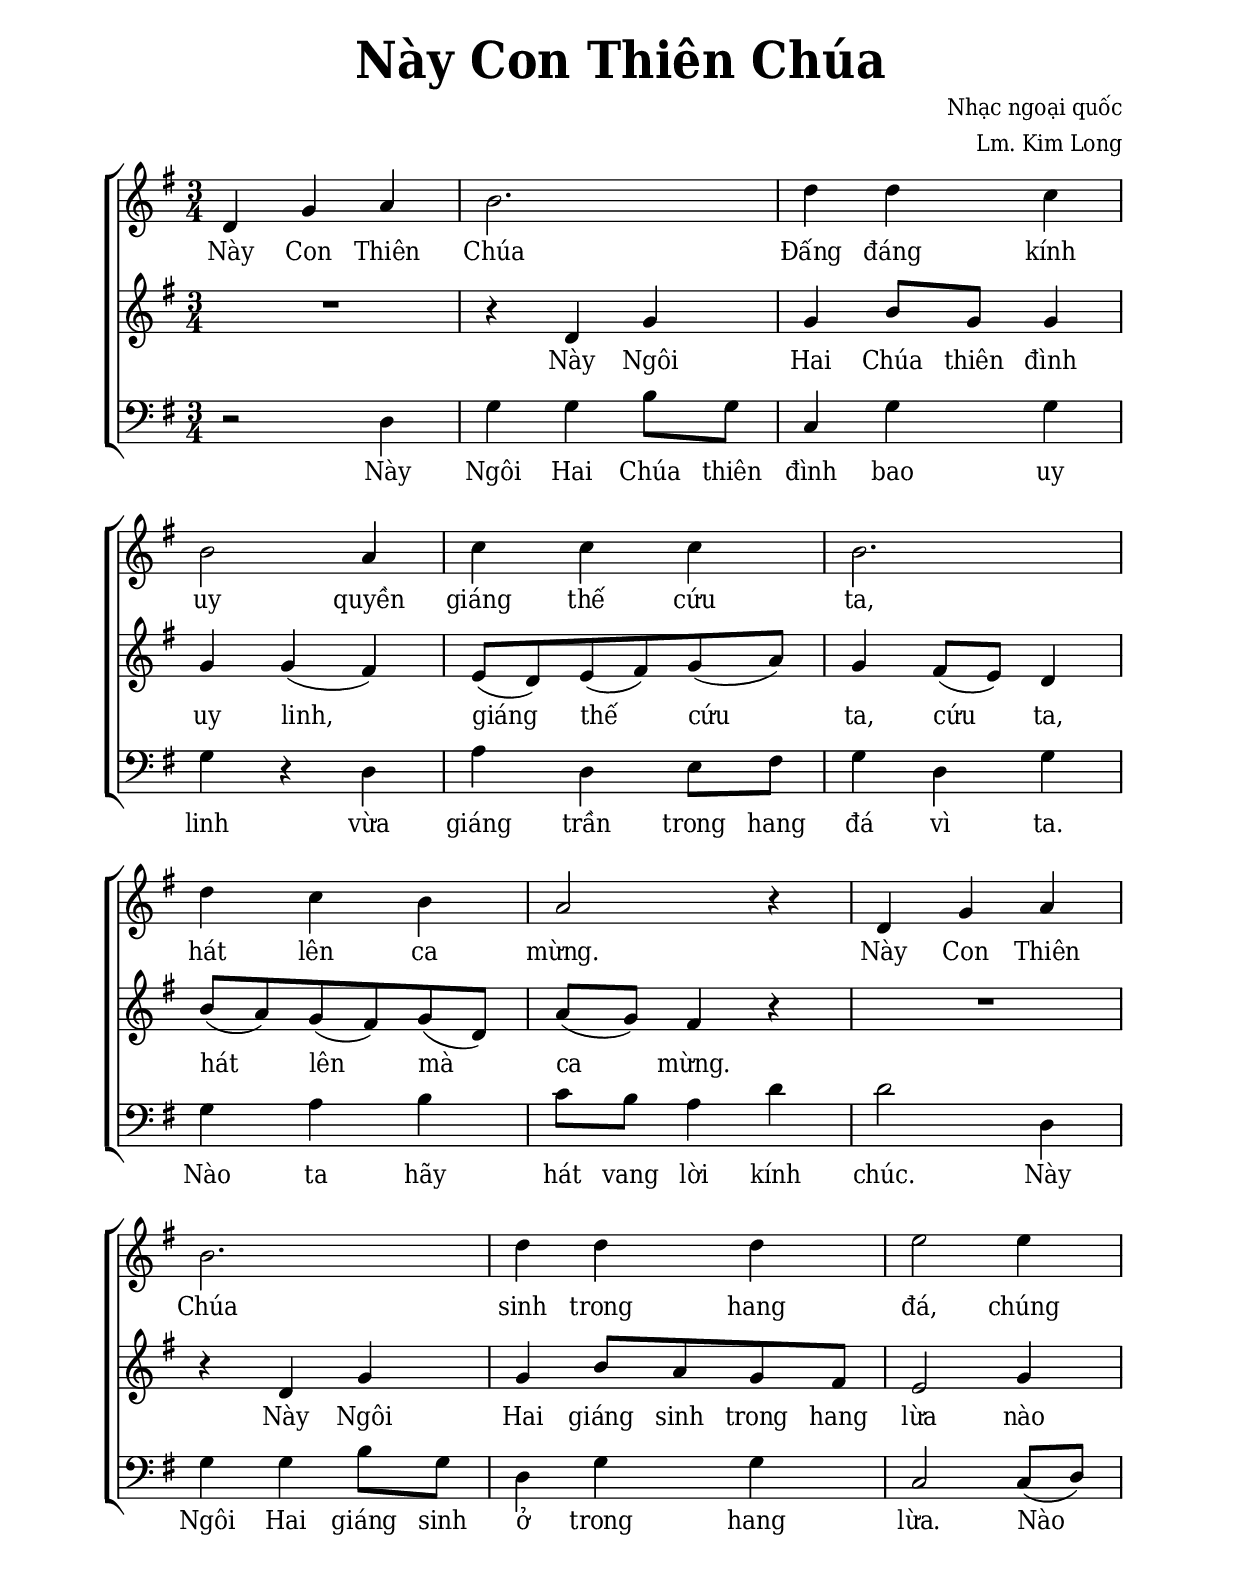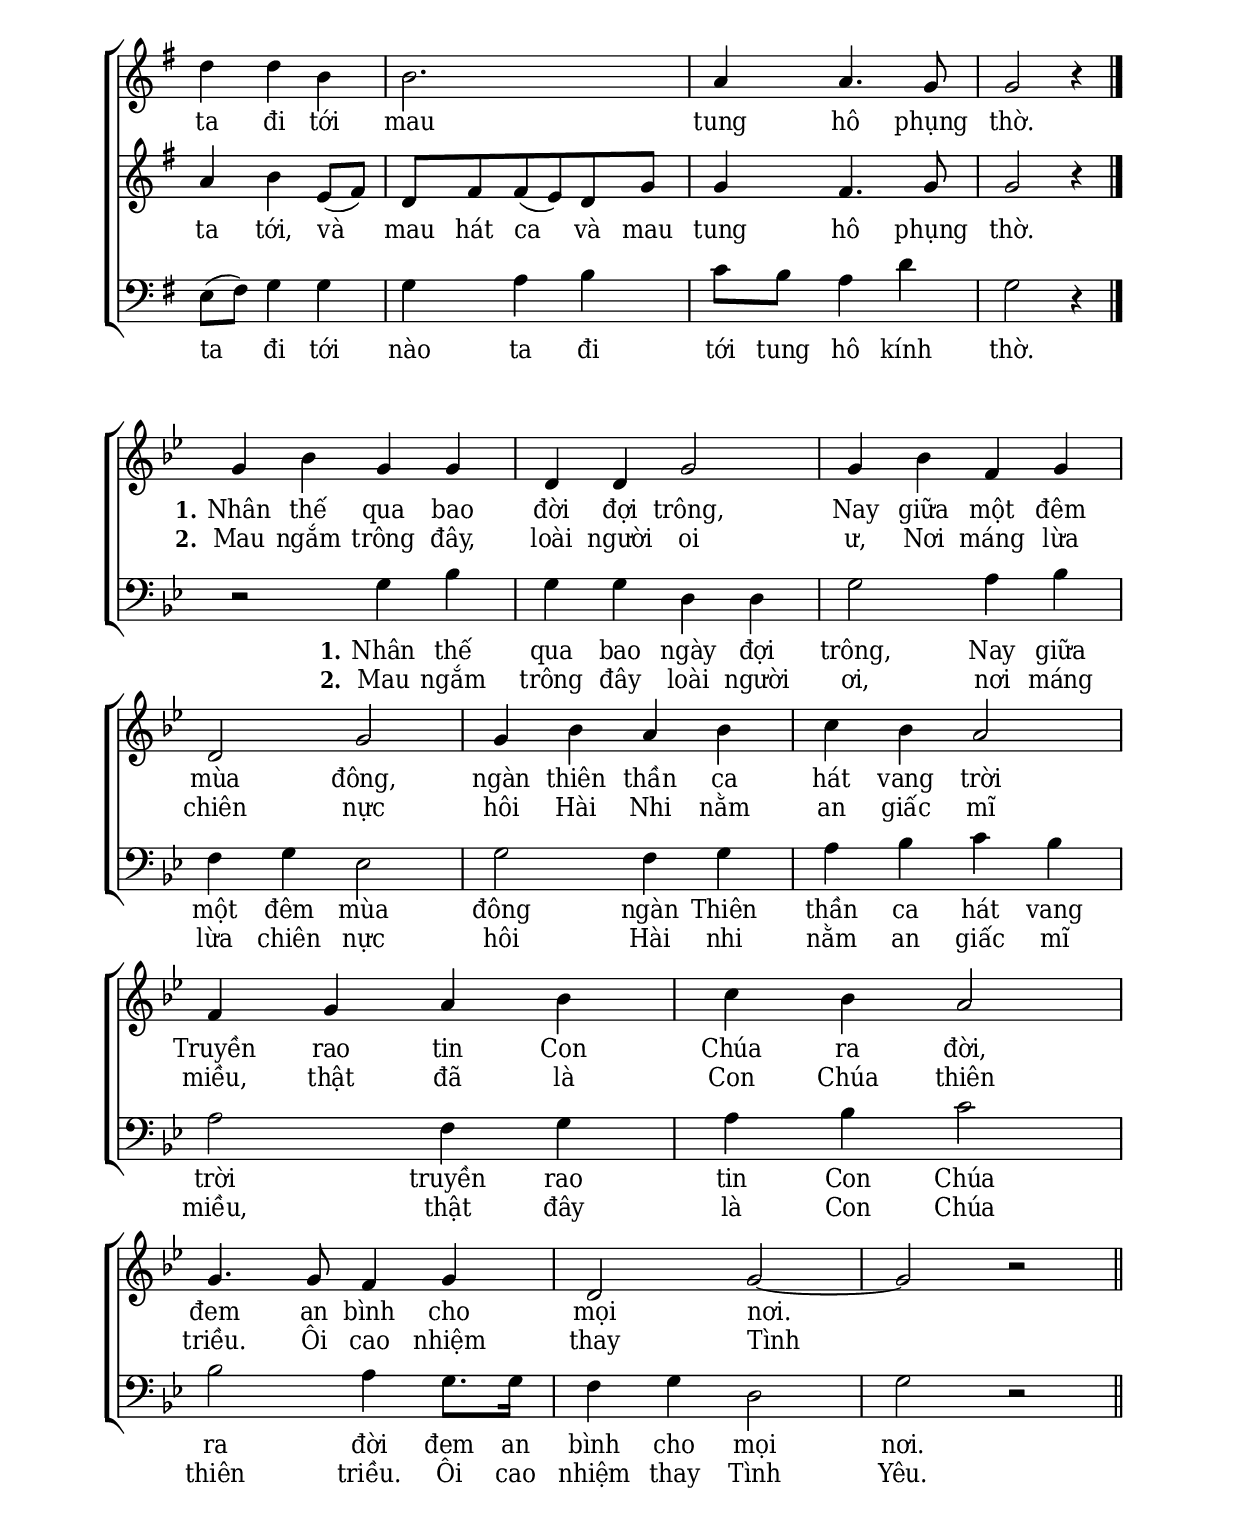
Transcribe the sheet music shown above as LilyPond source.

% Cài đặt chung
\version "2.22.1"
\include "english.ly"

\header {
  title = \markup { \fontsize #3 "Này Con Thiên Chúa" }
  composer = "Nhạc ngoại quốc"
  arranger = "Lm. Kim Long"
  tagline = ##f
}

% Nhạc
nhacDiepKhucSop = \relative c' {
  \key g \major
  \time 3/4
  d4 g a |
  b2. |
  d4 d c |
  b2 a4 |
  c c c |
  b2. |
  d4 c b |
  a2 r4 |
  d, g a |
  b2. |
  d4 d d |
  e2 e4 |
  d d b |
  b2. |
  a4 a4. g8 |
  g2 r4 \bar "|."
}

nhacDiepKhucAlto = \relative c' {
  \key g \major
  \time 3/4
  R2.
  r4 d g |
  g b8 g g4 |
  g g (fs) |
  e8 (d) e (fs) g (a) |
  g4 fs8 (e) d4 |
  b'8 (a) g (fs) g (d) |
  a' (g) fs4 r |
  R2.
  r4 d g |
  g b8 a g fs |
  e2 g4 |
  a b e,8 (fs) |
  d fs fs (e) d g |
  g4 fs4. g8 |
  g2 r4
}

nhacDiepKhucBas = \relative c {
  \key g \major
    \time 3/4
  r2 d4 |
  g g b8 g |
  c,4 g' g |
  g r d |
  a' d, e8 fs |
  g4 d g |
  g a b |
  c8 b a4 d |
  d2 d,4 |
  g g b8 g |
  d4 g g |
  c,2 c8 (d) |
  e (fs) g4 g |
  g a b |
  c8 b a4 d |
  g,2 r4
}

nhacPhienKhucSop = \relative c'' {
  \key bf \major
  \time 2/2
  g4 bf g g |
  d d g2 |
  g4 bf f g |
  d2 g |
  g4 bf a bf |
  c bf a2 |
  f4 g a bf |
  c bf a2 |
  g4. g8 f4 g |
  d2 g ~ |
  g r \bar "||"
}

nhacPhienKhucBas = \relative c' {
  \key bf \major
  \time 2/2
  r2 g4 bf |
  g g d d |
  g2 a4 bf |
  f g ef2 |
  g f4 g |
  a bf c bf |
  a2 f4 g |
  a bf c2 |
  bf a4 g8. g16 |
  f4 g d2 |
  g r
}

% Lời
loiDiepKhucSop = \lyricmode {
  Này Con Thiên Chúa Đấng đáng kính
  uy quyền giáng thế cứu ta,
  hát lên ca mừng.
  Này Con Thiên Chúa sinh trong hang đá,
  chúng ta đi tới mau tung hô phụng thờ.
}

loiDiepKhucAlto = \lyricmode {
  Này Ngôi Hai Chúa thiên đình uy linh,
  giáng thế cứu ta, cứu ta,
  hát lên mà ca mừng.
  Này Ngôi Hai giáng sinh trong hang lừa nào ta tới,
  và mau hát ca và mau tung hô phụng thờ.
}

loiDiepKhucBas = \lyricmode {
  Này Ngôi Hai Chúa thiên đình bao uy linh
  vừa giáng trần trong hang đá vì ta.
  Nào ta hãy hát vang lời kính chúc.
  Này Ngôi Hai giáng sinh ở trong hang lừa.
  Nào ta đi tới nào ta đi tới
  tung hô kính thờ.
}

loiPhienKhucSopMot = \lyricmode {
  \set stanza = #"1."
  Nhân thế qua bao đời đợi trông,
  Nay giữa một đêm mùa đông,
  ngàn thiên thần ca hát vang trời
  Truyền rao tin Con Chúa ra đời,
  đem an bình cho mọi nơi.
}

loiPhienKhucSopHai = \lyricmode {
  \set stanza = #"2."
  Mau ngắm trông đây, loài người oi ư,
  Nơi máng lừa chiên nực hôi
  Hài Nhi nằm an giấc mĩ miều,
  thật đã là Con Chúa thiên triều.
  Ôi cao nhiệm thay Tình Yêu.
}

loiPhienKhucBasMot = \lyricmode {
  \set stanza = #"1."
  Nhân thế qua bao ngày đợi trông,
  Nay giữa một đêm mùa đông
  ngàn Thiên thần ca hát vang trời
  truyền rao tin Con Chúa ra đời
  đem an bình cho mọi nơi.
}

loiPhienKhucBasHai = \lyricmode {
  \set stanza = #"2."
  Mau ngắm trông đây loài người ơi,
  nơi máng lừa chiên nực hôi
  Hài nhi nằm an giấc mĩ miều,
  thật đây là Con Chúa thiên triều.
  Ôi cao nhiệm thay Tình Yêu.
}

% Dàn trang
\paper {
  #(set-paper-size "a4")
  top-margin = 20\mm
  bottom-margin = 20\mm
  left-margin = 20\mm
  right-margin = 20\mm
  indent = #0
  #(define fonts
    (make-pango-font-tree
      "Deja Vu Serif Condensed"
      "Deja Vu Serif Condensed"
      "Deja Vu Serif Condensed"
      (/ 20 20)))
  print-page-number = #f
  %page-count = #1
  %systems-per-page = 5
}

TongNhip = {
  \set Timing.beamExceptions = #'()
  \set Timing.baseMoment = #(ly:make-moment 1/4)
}

% Đổi kích thước nốt cho bè phụ
notBePhu =
#(define-music-function (font-size music) (number? ly:music?)
   (for-some-music
     (lambda (m)
       (if (music-is-of-type? m 'rhythmic-event)
           (begin
             (set! (ly:music-property m 'tweaks)
                   (cons `(font-size . ,font-size)
                         (ly:music-property m 'tweaks)))
             #t)
           #f))
     music)
   music)
\score {
  \new ChoirStaff <<
    \new Staff <<
      \new Voice = "beSop" {
        \clef treble \TongNhip \nhacDiepKhucSop
      }
      \new Lyrics \lyricsto beSop \loiDiepKhucSop
    >>
    \new Staff <<
      \new Voice = "beAlto" {
        \clef treble \TongNhip \nhacDiepKhucAlto
      }
      \new Lyrics \lyricsto beAlto \loiDiepKhucAlto
    >>
    \new Staff <<
        \clef "bass"
        \new Voice = beBas {
          \TongNhip \nhacDiepKhucBas
        }
      \new Lyrics \lyricsto beBas \loiDiepKhucBas
    >>
  >>
  \layout {
    \override Lyrics.LyricSpace.minimum-distance = #2.0
    \override Score.BarNumber.break-visibility = ##(#f #f #f)
    \override Score.SpacingSpanner.uniform-stretching = ##t
  }
}

\score {
  \new ChoirStaff <<
    \new Staff \with {
        \consists "Merge_rests_engraver"
        printPartCombineTexts = ##f
      }
      <<
      \new Voice = beSop {
        \clef treble \TongNhip \nhacPhienKhucSop
      }
      \new NullVoice = beSop \nhacPhienKhucSop
      \new Lyrics \lyricsto beSop \loiPhienKhucSopMot
      \new Lyrics \lyricsto beSop \loiPhienKhucSopHai
      >>
    \new Staff
      <<
      \new Voice = beBas {
        \clef bass \TongNhip \nhacPhienKhucBas
      }
      \new Lyrics \lyricsto beBas \loiPhienKhucBasMot
      \new Lyrics \lyricsto beBas \loiPhienKhucBasHai
    >>
  >>
  \layout {
    \override Staff.TimeSignature.transparent = ##t
    %\override Lyrics.LyricText.font-size = #+2.2
    \override Lyrics.LyricSpace.minimum-distance = #1
    \override Score.BarNumber.break-visibility = ##(#f #f #f)
    \override Score.SpacingSpanner.uniform-stretching = ##t
  } 
}
